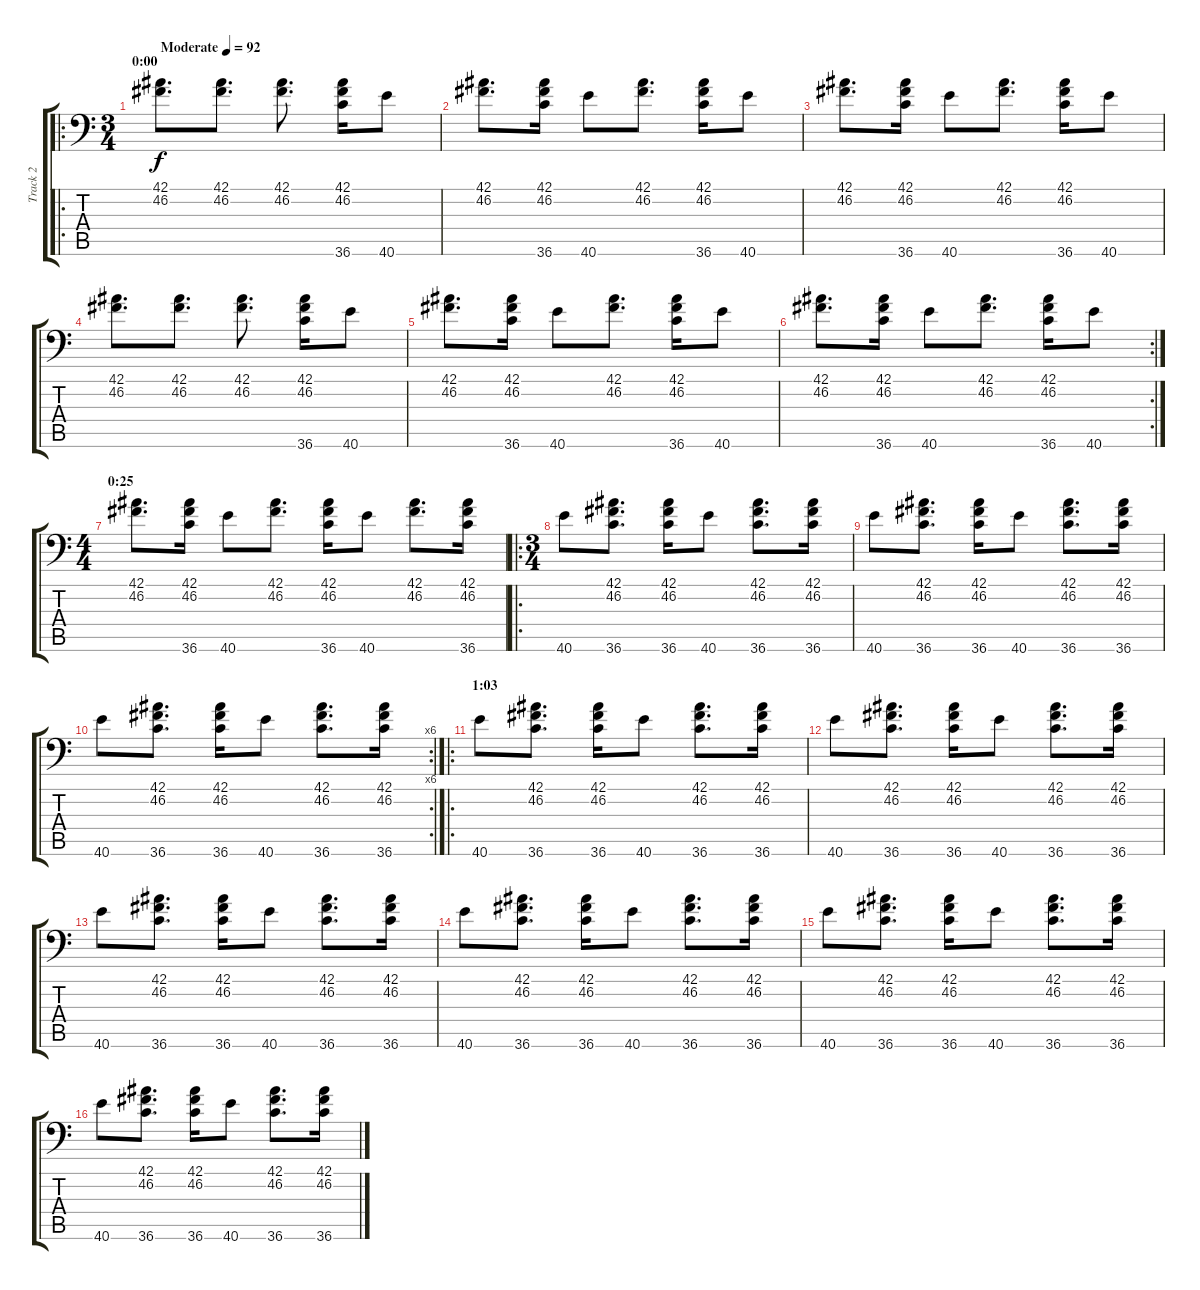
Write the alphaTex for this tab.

\track ("Track 2" "Track 2") {instrument acousticgrandpiano}
\staff {score tabs}
\tuning (C-1 C-1 C-1 C-1 C-1 C-1) {hide}
\ro
\ts (3 4)
\section ("" "0:00")
\tempo (92 "Moderate")
\clef f4
\ks c
(42.1 46.2).8{d dy f instrument acousticgrandpiano} (42.1 46.2).8{d} (42.1 46.2).8{d} (42.1 46.2 36.6).16 40.6.8 |
(42.1 46.2).8{d} (42.1 46.2 36.6).16 40.6.8 (42.1 46.2).8{d} (42.1 46.2 36.6).16 40.6.8 |
(42.1 46.2).8{d} (42.1 46.2 36.6).16 40.6.8 (42.1 46.2).8{d} (42.1 46.2 36.6).16 40.6.8 |
(42.1 46.2).8{d} (42.1 46.2).8{d} (42.1 46.2).8{d} (42.1 46.2 36.6).16 40.6.8 |
(42.1 46.2).8{d} (42.1 46.2 36.6).16 40.6.8 (42.1 46.2).8{d} (42.1 46.2 36.6).16 40.6.8 |
\rc 2
(42.1 46.2).8{d} (42.1 46.2 36.6).16 40.6.8 (42.1 46.2).8{d} (42.1 46.2 36.6).16 40.6.8 |
\ts (4 4)
\section ("" "0:25")
(42.1 46.2).8{d} (42.1 46.2 36.6).16 40.6.8 (42.1 46.2).8{d} (42.1 46.2 36.6).16 40.6.8 (42.1 46.2).8{d} (42.1 46.2 36.6).16 |
\ro
\ts (3 4)
40.6.8 (42.1 46.2 36.6).8{d} (42.1 46.2 36.6).16 40.6.8 (42.1 46.2 36.6).8{d} (42.1 46.2 36.6).16 |
40.6.8 (42.1 46.2 36.6).8{d} (42.1 46.2 36.6).16 40.6.8 (42.1 46.2 36.6).8{d} (42.1 46.2 36.6).16 |
\rc 6
40.6.8 (42.1 46.2 36.6).8{d} (42.1 46.2 36.6).16 40.6.8 (42.1 46.2 36.6).8{d} (42.1 46.2 36.6).16 |
\ro
\section ("" "1:03")
40.6.8 (42.1 46.2 36.6).8{d} (42.1 46.2 36.6).16 40.6.8 (42.1 46.2 36.6).8{d} (42.1 46.2 36.6).16 |
40.6.8 (42.1 46.2 36.6).8{d} (42.1 46.2 36.6).16 40.6.8 (42.1 46.2 36.6).8{d} (42.1 46.2 36.6).16 |
40.6.8 (42.1 46.2 36.6).8{d} (42.1 46.2 36.6).16 40.6.8 (42.1 46.2 36.6).8{d} (42.1 46.2 36.6).16 |
40.6.8 (42.1 46.2 36.6).8{d} (42.1 46.2 36.6).16 40.6.8 (42.1 46.2 36.6).8{d} (42.1 46.2 36.6).16 |
40.6.8 (42.1 46.2 36.6).8{d} (42.1 46.2 36.6).16 40.6.8 (42.1 46.2 36.6).8{d} (42.1 46.2 36.6).16 |
40.6.8 (42.1 46.2 36.6).8{d} (42.1 46.2 36.6).16 40.6.8 (42.1 46.2 36.6).8{d} (42.1 46.2 36.6).16
